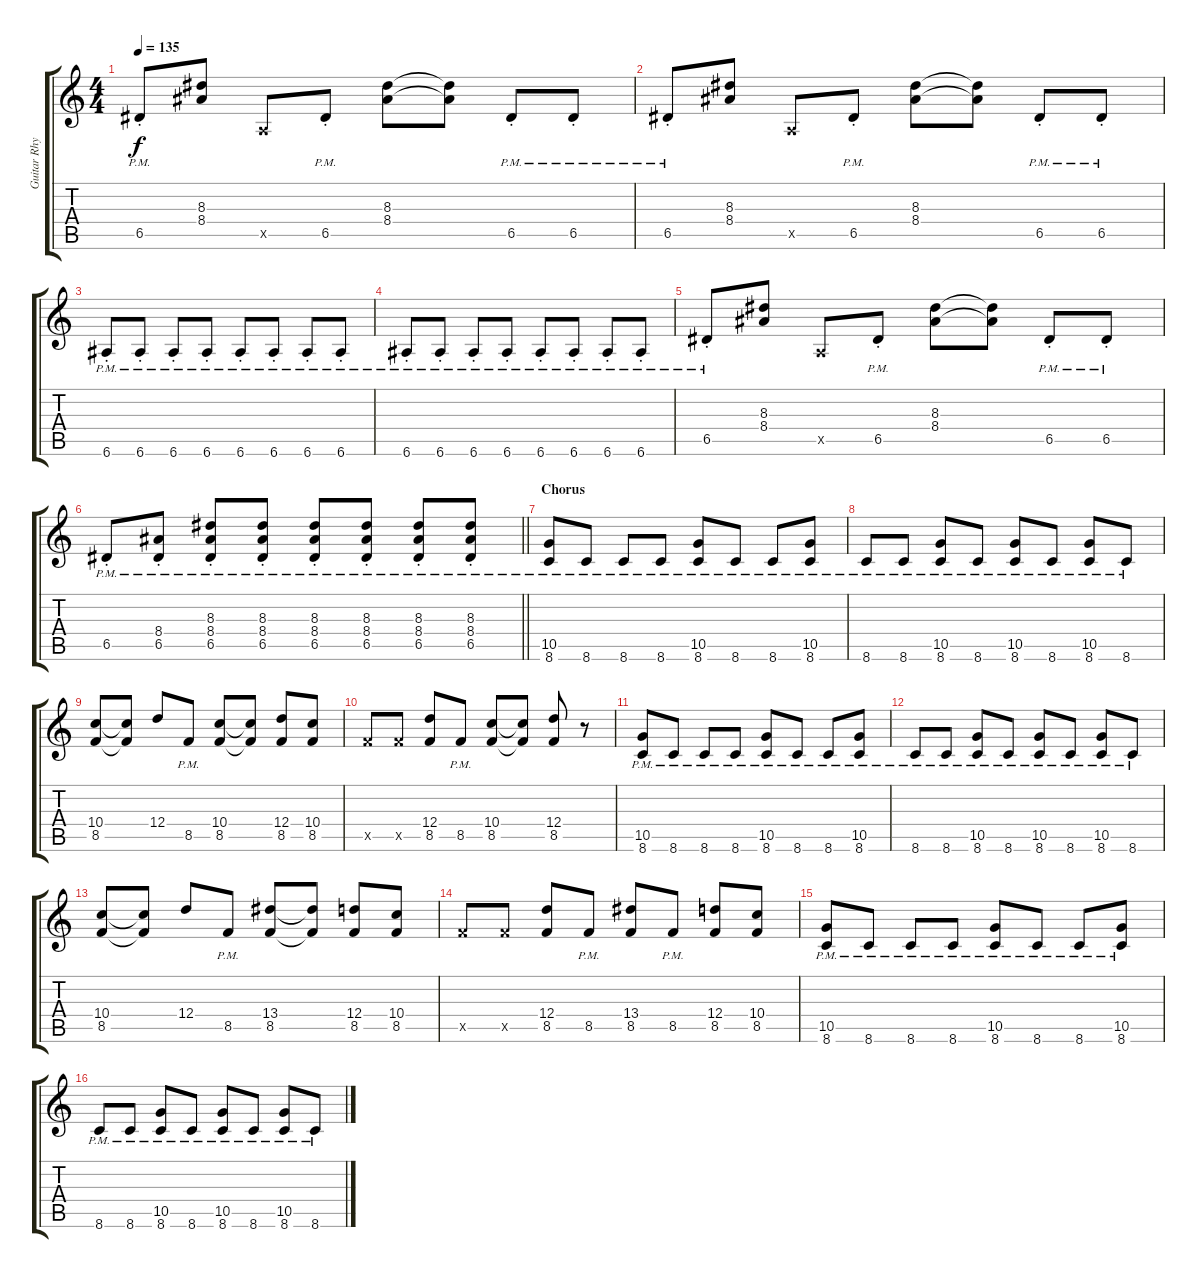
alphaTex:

\track ("Guitar Rhythm" "Guitar Rhy") {instrument distortionguitar}
\staff {score tabs}
\tuning (E4 B3 G3 D3 A2 E2) {hide}
\ts (4 4)
\tempo 135
\clef g2
\ks c
6.5{pm st}.8{dy f} (8.3 8.4).8 0.5{x}.8 6.5{pm st}.8 (8.3 8.4).8 (8.3{t} 8.4{t}).8 6.5{pm st}.8 6.5{pm st}.8 |
6.5{pm st}.8 (8.3 8.4).8 0.5{x}.8 6.5{pm st}.8 (8.3 8.4).8 (8.3{t} 8.4{t}).8 6.5{pm st}.8 6.5{pm st}.8 |
6.6{pm st}.8 6.6{pm st}.8 6.6{pm st}.8 6.6{pm st}.8 6.6{pm st}.8 6.6{pm st}.8 6.6{pm st}.8 6.6{pm st}.8 |
6.6{pm st}.8 6.6{pm st}.8 6.6{pm st}.8 6.6{pm st}.8 6.6{pm st}.8 6.6{pm st}.8 6.6{pm st}.8 6.6{pm st}.8 |
6.5{pm st}.8 (8.3 8.4).8 0.5{x}.8 6.5{pm st}.8 (8.3 8.4).8 (8.3{t} 8.4{t}).8 6.5{pm st}.8 6.5{pm st}.8 |
\barLineRight lightlight
6.5{pm st}.8 (8.4{pm st} 6.5{pm st}).8 (8.3{pm st} 8.4{pm st} 6.5{pm st}).8 (8.3{pm st} 8.4{pm st} 6.5{pm st}).8 (8.3{pm st} 8.4{pm st} 6.5{pm st}).8 (8.3{pm st} 8.4{pm st} 6.5{pm st}).8 (8.3{pm st} 8.4{pm st} 6.5{pm st}).8 (8.3{pm st} 8.4{pm st} 6.5{pm st}).8 |
\section ("" "Chorus")
(10.5{pm} 8.6{pm}).8 8.6{pm}.8 8.6{pm}.8 8.6{pm}.8 (10.5{pm} 8.6{pm}).8 8.6{pm}.8 8.6{pm}.8 (10.5{pm} 8.6{pm}).8 |
8.6{pm}.8 8.6{pm}.8 (10.5{pm} 8.6{pm}).8 8.6{pm}.8 (10.5{pm} 8.6{pm}).8 8.6{pm}.8 (10.5{pm} 8.6{pm}).8 8.6{pm}.8 |
(10.4 8.5).8 (10.4{t} 8.5{t}).8 12.4.8 8.5{pm}.8 (10.4 8.5).8 (10.4{t} 8.5{t}).8 (12.4 8.5).8 (10.4 8.5).8 |
8.5{x}.8 8.5{x}.8 (12.4 8.5).8 8.5{pm}.8 (10.4 8.5).8 (10.4{t} 8.5{t}).8 (12.4 8.5).8 r.8 |
(10.5{pm} 8.6{pm}).8 8.6{pm}.8 8.6{pm}.8 8.6{pm}.8 (10.5{pm} 8.6{pm}).8 8.6{pm}.8 8.6{pm}.8 (10.5{pm} 8.6{pm}).8 |
8.6{pm}.8 8.6{pm}.8 (10.5{pm} 8.6{pm}).8 8.6{pm}.8 (10.5{pm} 8.6{pm}).8 8.6{pm}.8 (10.5{pm} 8.6{pm}).8 8.6{pm}.8 |
(10.4 8.5).8 (10.4{t} 8.5{t}).8 12.4.8 8.5{pm}.8 (13.4 8.5).8 (13.4{t} 8.5{t}).8 (12.4 8.5).8 (10.4 8.5).8 |
8.5{x}.8 8.5{x}.8 (12.4 8.5).8 8.5{pm}.8 (13.4 8.5).8 8.5{pm}.8 (12.4 8.5).8 (10.4 8.5).8 |
(10.5{pm} 8.6{pm}).8 8.6{pm}.8 8.6{pm}.8 8.6{pm}.8 (10.5{pm} 8.6{pm}).8 8.6{pm}.8 8.6{pm}.8 (10.5{pm} 8.6{pm}).8 |
8.6{pm}.8 8.6{pm}.8 (10.5{pm} 8.6{pm}).8 8.6{pm}.8 (10.5{pm} 8.6{pm}).8 8.6{pm}.8 (10.5{pm} 8.6{pm}).8 8.6{pm}.8
